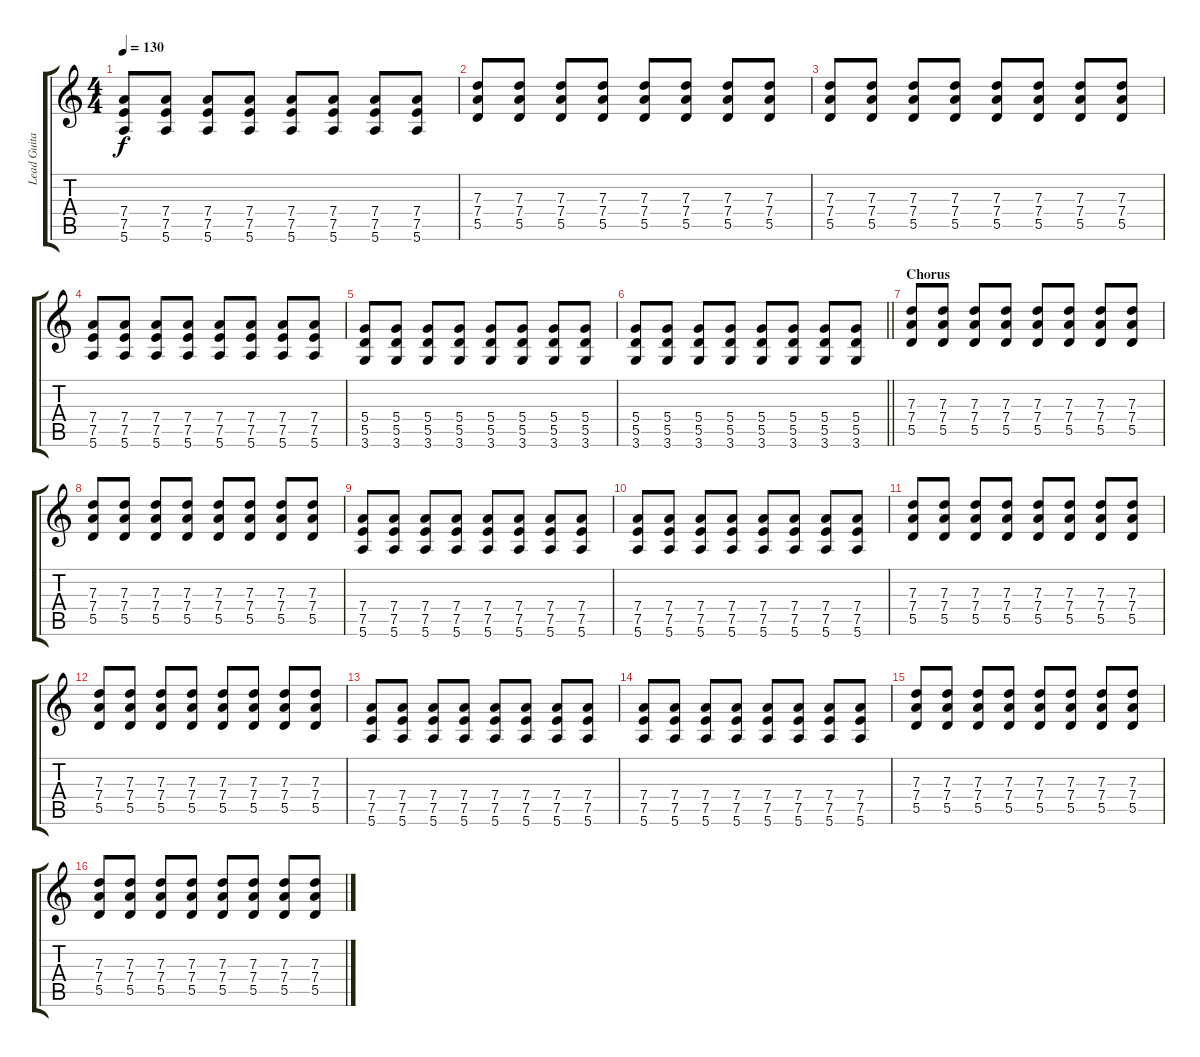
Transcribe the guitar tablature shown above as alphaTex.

\track ("Lead Guitar" "Lead Guita") {instrument distortionguitar}
\staff {score tabs}
\tuning (E4 B3 G3 D3 A2 E2) {hide}
\ts (4 4)
\tempo 130
\clef g2
\ks c
(7.4 7.5 5.6).8{dy f} (7.4 7.5 5.6).8 (7.4 7.5 5.6).8 (7.4 7.5 5.6).8 (7.4 7.5 5.6).8 (7.4 7.5 5.6).8 (7.4 7.5 5.6).8 (7.4 7.5 5.6).8 |
(7.3 7.4 5.5).8 (7.3 7.4 5.5).8 (7.3 7.4 5.5).8 (7.3 7.4 5.5).8 (7.3 7.4 5.5).8 (7.3 7.4 5.5).8 (7.3 7.4 5.5).8 (7.3 7.4 5.5).8 |
(7.3 7.4 5.5).8 (7.3 7.4 5.5).8 (7.3 7.4 5.5).8 (7.3 7.4 5.5).8 (7.3 7.4 5.5).8 (7.3 7.4 5.5).8 (7.3 7.4 5.5).8 (7.3 7.4 5.5).8 |
(7.4 7.5 5.6).8 (7.4 7.5 5.6).8 (7.4 7.5 5.6).8 (7.4 7.5 5.6).8 (7.4 7.5 5.6).8 (7.4 7.5 5.6).8 (7.4 7.5 5.6).8 (7.4 7.5 5.6).8 |
(5.4 5.5 3.6).8 (5.4 5.5 3.6).8 (5.4 5.5 3.6).8 (5.4 5.5 3.6).8 (5.4 5.5 3.6).8 (5.4 5.5 3.6).8 (5.4 5.5 3.6).8 (5.4 5.5 3.6).8 |
\barLineRight lightlight
(5.4 5.5 3.6).8 (5.4 5.5 3.6).8 (5.4 5.5 3.6).8 (5.4 5.5 3.6).8 (5.4 5.5 3.6).8 (5.4 5.5 3.6).8 (5.4 5.5 3.6).8 (5.4 5.5 3.6).8 |
\section ("" "Chorus")
(7.3 7.4 5.5).8 (7.3 7.4 5.5).8 (7.3 7.4 5.5).8 (7.3 7.4 5.5).8 (7.3 7.4 5.5).8 (7.3 7.4 5.5).8 (7.3 7.4 5.5).8 (7.3 7.4 5.5).8 |
(7.3 7.4 5.5).8 (7.3 7.4 5.5).8 (7.3 7.4 5.5).8 (7.3 7.4 5.5).8 (7.3 7.4 5.5).8 (7.3 7.4 5.5).8 (7.3 7.4 5.5).8 (7.3 7.4 5.5).8 |
(7.4 7.5 5.6).8 (7.4 7.5 5.6).8 (7.4 7.5 5.6).8 (7.4 7.5 5.6).8 (7.4 7.5 5.6).8 (7.4 7.5 5.6).8 (7.4 7.5 5.6).8 (7.4 7.5 5.6).8 |
(7.4 7.5 5.6).8 (7.4 7.5 5.6).8 (7.4 7.5 5.6).8 (7.4 7.5 5.6).8 (7.4 7.5 5.6).8 (7.4 7.5 5.6).8 (7.4 7.5 5.6).8 (7.4 7.5 5.6).8 |
(7.3 7.4 5.5).8 (7.3 7.4 5.5).8 (7.3 7.4 5.5).8 (7.3 7.4 5.5).8 (7.3 7.4 5.5).8 (7.3 7.4 5.5).8 (7.3 7.4 5.5).8 (7.3 7.4 5.5).8 |
(7.3 7.4 5.5).8 (7.3 7.4 5.5).8 (7.3 7.4 5.5).8 (7.3 7.4 5.5).8 (7.3 7.4 5.5).8 (7.3 7.4 5.5).8 (7.3 7.4 5.5).8 (7.3 7.4 5.5).8 |
(7.4 7.5 5.6).8 (7.4 7.5 5.6).8 (7.4 7.5 5.6).8 (7.4 7.5 5.6).8 (7.4 7.5 5.6).8 (7.4 7.5 5.6).8 (7.4 7.5 5.6).8 (7.4 7.5 5.6).8 |
(7.4 7.5 5.6).8 (7.4 7.5 5.6).8 (7.4 7.5 5.6).8 (7.4 7.5 5.6).8 (7.4 7.5 5.6).8 (7.4 7.5 5.6).8 (7.4 7.5 5.6).8 (7.4 7.5 5.6).8 |
(7.3 7.4 5.5).8 (7.3 7.4 5.5).8 (7.3 7.4 5.5).8 (7.3 7.4 5.5).8 (7.3 7.4 5.5).8 (7.3 7.4 5.5).8 (7.3 7.4 5.5).8 (7.3 7.4 5.5).8 |
(7.3 7.4 5.5).8 (7.3 7.4 5.5).8 (7.3 7.4 5.5).8 (7.3 7.4 5.5).8 (7.3 7.4 5.5).8 (7.3 7.4 5.5).8 (7.3 7.4 5.5).8 (7.3 7.4 5.5).8
